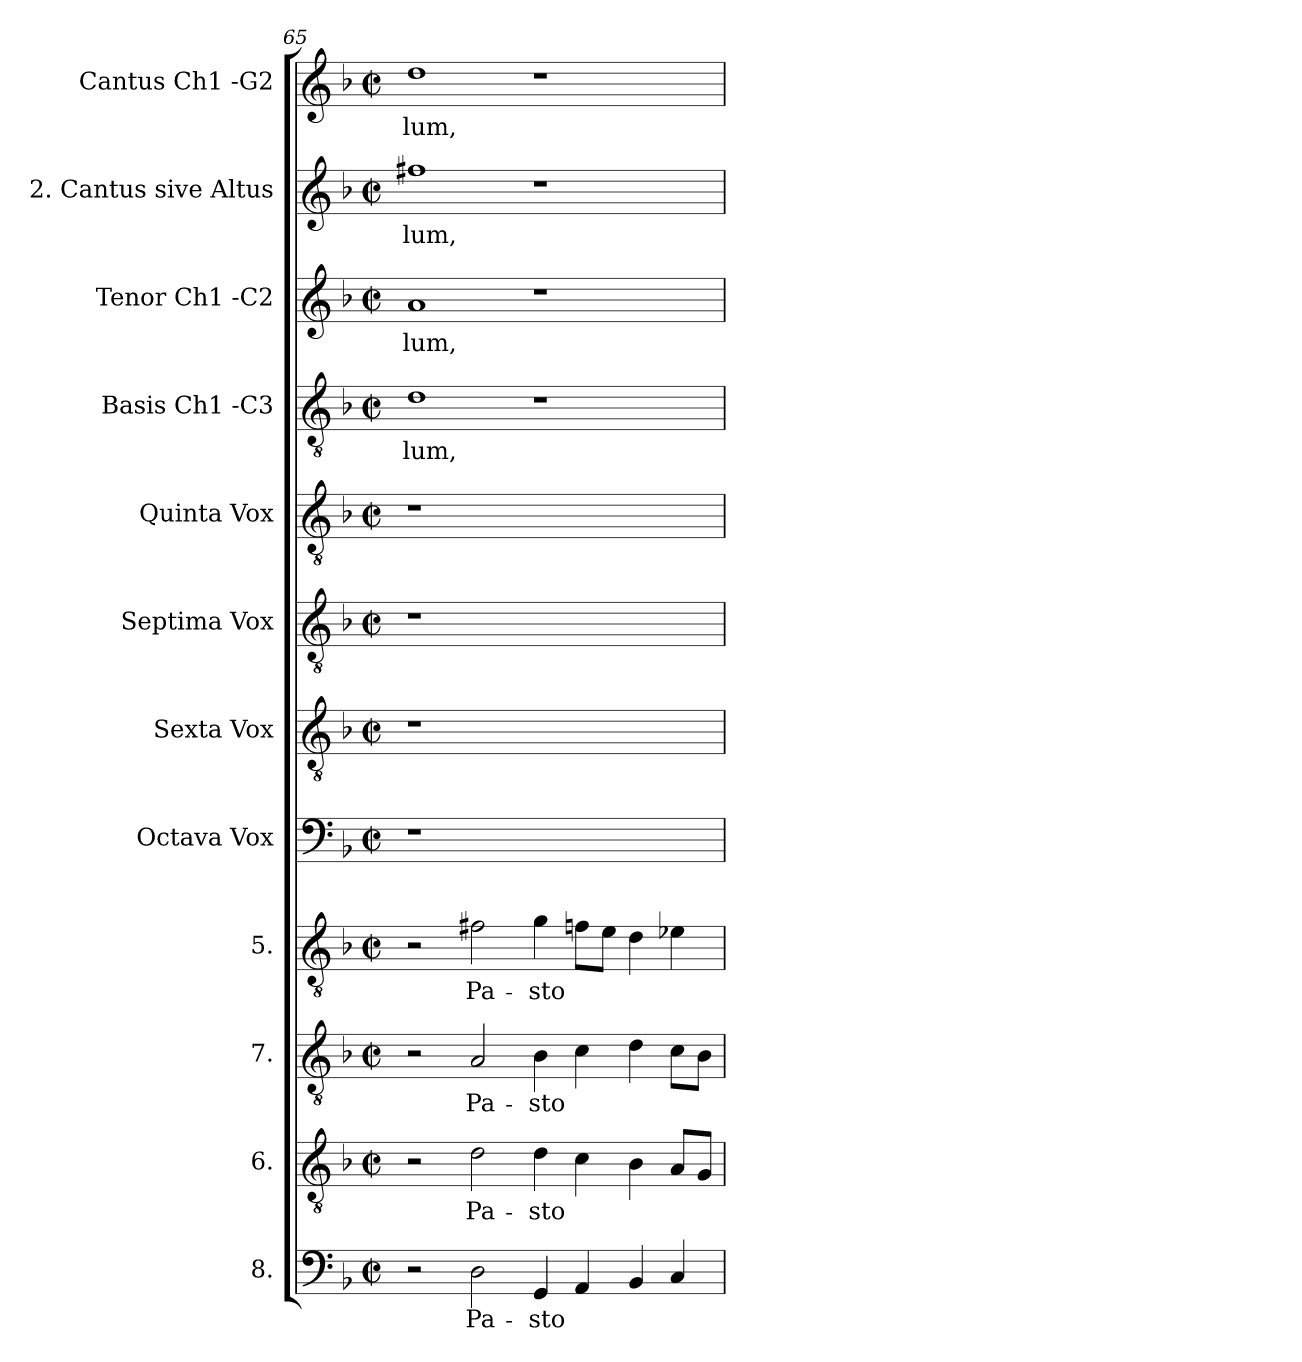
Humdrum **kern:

**kern	**text	**kern	**text	**kern	**text	**kern	**text	**kern	**kern	**kern	**kern	**kern	**text	**kern	**text	**kern	**text	**kern	**text
*part12	*part12	*part11	*part11	*part10	*part10	*part9	*part9	*part8	*part7	*part6	*part5	*part4	*part4	*part3	*part3	*part2	*part2	*part1	*part1
*staff12	*staff12	*staff11	*staff11	*staff10	*staff10	*staff9	*staff9	*staff8	*staff7	*staff6	*staff5	*staff4	*staff4	*staff3	*staff3	*staff2	*staff2	*staff1	*staff1
*I"8.	*	*I"6.	*	*I"7.	*	*I"5.	*	*I"Octava  Vox	*I"Sexta  Vox	*I"Septima  Vox	*I"Quinta  Vox	*I"Basis  Ch1 -C3	*	*I"Tenor  Ch1 -C2	*	*I"2. Cantus sive  Altus	*	*I"Cantus  Ch1 -G2	*
*	*	*	*	*	*	*	*	*	*	*	*	*I'B	*	*I'T	*	*I'A	*	*I'C	*
*clefF4	*	*clefGv2	*	*clefGv2	*	*clefGv2	*	*clefF4	*clefGv2	*clefGv2	*clefGv2	*clefGv2	*	*clefG2	*	*clefG2	*	*clefG2	*
*k[b-]	*	*k[b-]	*	*k[b-]	*	*k[b-]	*	*k[b-]	*k[b-]	*k[b-]	*k[b-]	*k[b-]	*	*k[b-]	*	*k[b-]	*	*k[b-]	*
*F:	*	*F:	*	*F:	*	*F:	*	*F:	*F:	*F:	*F:	*F:	*	*F:	*	*F:	*	*F:	*
*M2/2	*	*M2/2	*	*M2/2	*	*M2/2	*	*M2/2	*M2/2	*M2/2	*M2/2	*M2/2	*	*M2/2	*	*M2/2	*	*M2/2	*
*met(c|)	*	*met(c|)	*	*met(c|)	*	*met(c|)	*	*met(c|)	*met(c|)	*met(c|)	*met(c|)	*met(c|)	*	*met(c|)	*	*met(c|)	*	*met(c|)	*
=65	=65	=65	=65	=65	=65	=65	=65	=65	=65	=65	=65	=65	=65	=65	=65	=65	=65	=65	=65
!	!	!	!	!	!	!	!	!	!	!	!	!	!LO:LY:b:cj	!	!LO:LY:b:cj	!	!LO:LY:b:cj	!	!LO:LY:b:cj
2r	.	2r	.	2r	.	2r	.	1r	1r	1r	1r	1d	-lum,	1a	-lum,	1ff#X	-lum,	1dd	-lum,
!	!LO:LY:b:cj	!	!LO:LY:b:cj	!	!LO:LY:b:cj	!	!LO:LY:b:cj	!	!	!	!	!	!	!	!	!	!	!	!
2D\	Pa-	2d\	Pa-	2A/	Pa-	2f#X\	Pa-	.	.	.	.	.	.	.	.	.	.	.	.
!	!LO:LY:b:cj	!	!LO:LY:b:cj	!	!LO:LY:b:cj	!	!LO:LY:b:cj	!	!	!	!	!	!	!	!	!	!	!	!
4GG/	-sto-	4d\	-sto-	4B-\	-sto-	4g\	-sto-	1ryy	1ryy	1ryy	1ryy	1r	.	1r	.	1r	.	1r	.
!	!LO:LY:b:cj	!	!LO:LY:b:cj	!	!LO:LY:b:cj	!	!LO:LY:b:cj	!	!	!	!	!	!	!	!	!	!	!	!
4AA/	--	4c\	--	4c\	--	8fn\L	--	.	.	.	.	.	.	.	.	.	.	.	.
!	!	!	!	!	!	!	!LO:LY:b:cj	!	!	!	!	!	!	!	!	!	!	!	!
.	.	.	.	.	.	8e\J	--	.	.	.	.	.	.	.	.	.	.	.	.
!	!LO:LY:b:cj	!	!LO:LY:b:cj	!	!LO:LY:b:cj	!	!LO:LY:b:cj	!	!	!	!	!	!	!	!	!	!	!	!
4BB-/	--	4B-\	--	4d\	--	4d\	--	.	.	.	.	.	.	.	.	.	.	.	.
!	!LO:LY:b:cj	!	!LO:LY:b:cj	!	!LO:LY:b:cj	!	!LO:LY:b:cj	!	!	!	!	!	!	!	!	!	!	!	!
4C/	--	8A/L	--	8c\L	--	4e-X\	--	.	.	.	.	.	.	.	.	.	.	.	.
!	!	!	!LO:LY:b:cj	!	!LO:LY:b:cj	!	!	!	!	!	!	!	!	!	!	!	!	!	!
.	.	8G/J	--	8B-\J	--	.	.	.	.	.	.	.	.	.	.	.	.	.	.
=	=	=	=	=	=	=	=	=	=	=	=	=	=	=	=	=	=	=	=
*-	*-	*-	*-	*-	*-	*-	*-	*-	*-	*-	*-	*-	*-	*-	*-	*-	*-	*-	*-
